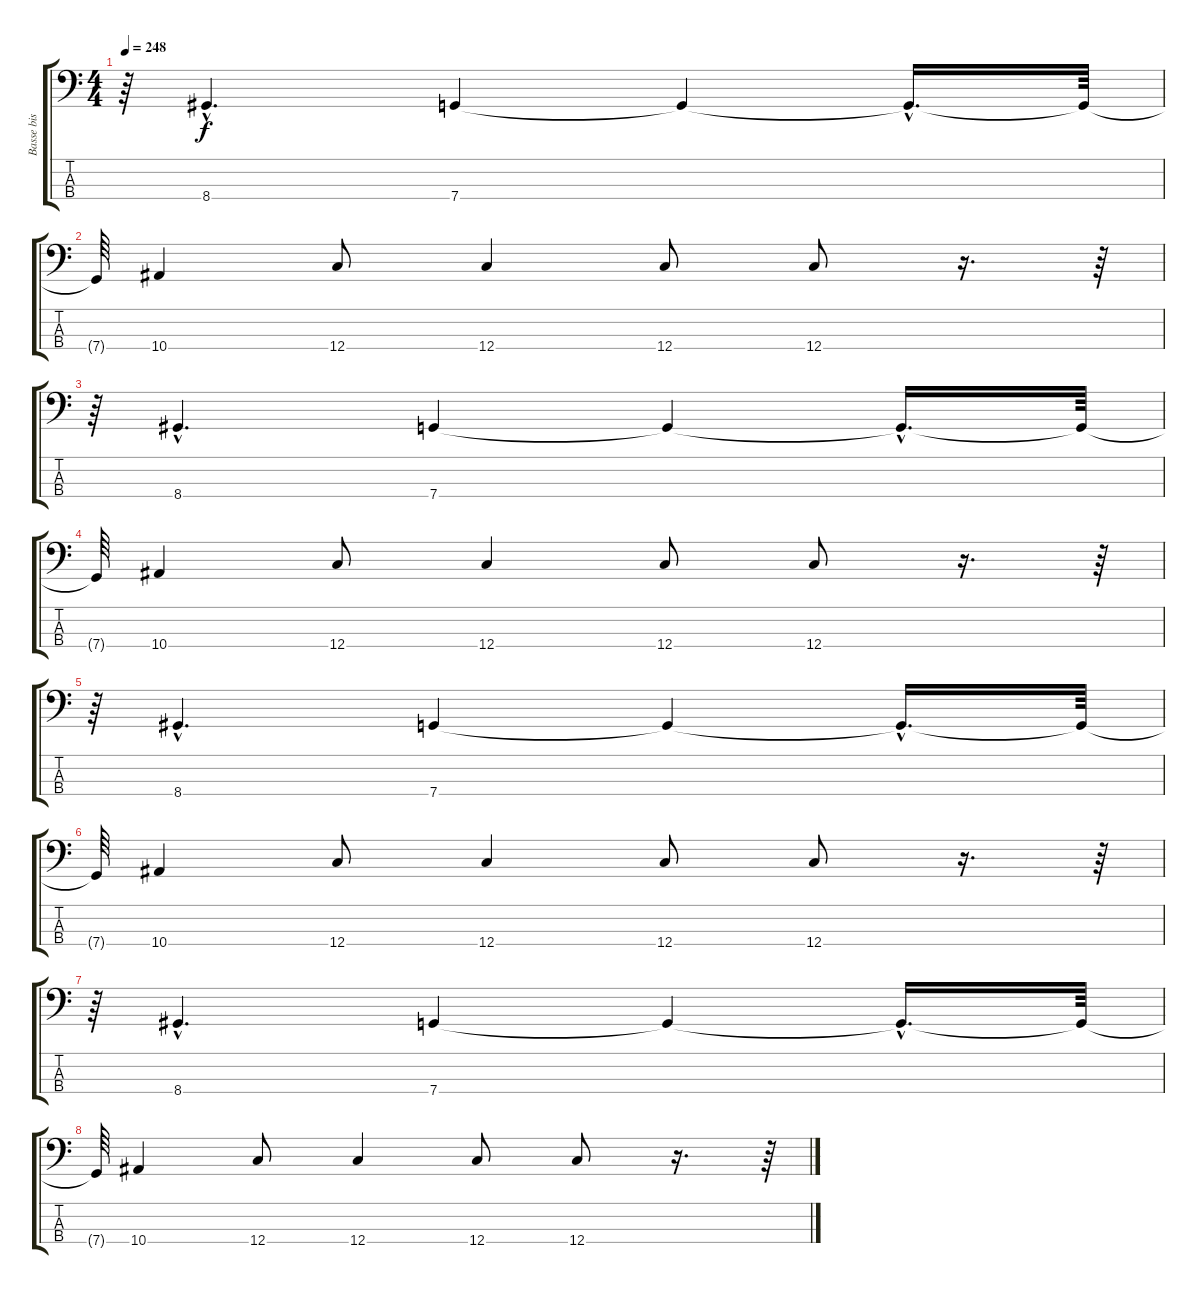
\track ("Basse bis Dr-C" "Basse bis ") {instrument synthbass2}
\staff {score tabs}
\tuning (F2 C2 G1 C1) {hide}
\ts (4 4)
\tempo 248
\clef f4
\ks c
r.64{dy f} 8.4{hac}.4{d} 7.4.4 7.4{t}.4 7.4{hac t}.16{d} 7.4{t}.64 |
7.4{t}.64 10.4.4 12.4.8 12.4.4 12.4.8 12.4.8 r.16{d} r.64 |
r.64 8.4{hac}.4{d} 7.4.4 7.4{t}.4 7.4{hac t}.16{d} 7.4{t}.64 |
7.4{t}.64 10.4.4 12.4.8 12.4.4 12.4.8 12.4.8 r.16{d} r.64 |
r.64 8.4{hac}.4{d} 7.4.4 7.4{t}.4 7.4{hac t}.16{d} 7.4{t}.64 |
7.4{t}.64 10.4.4 12.4.8 12.4.4 12.4.8 12.4.8 r.16{d} r.64 |
r.64 8.4{hac}.4{d} 7.4.4 7.4{t}.4 7.4{hac t}.16{d} 7.4{t}.64 |
7.4{t}.64 10.4.4 12.4.8 12.4.4 12.4.8 12.4.8 r.16{d} r.64
